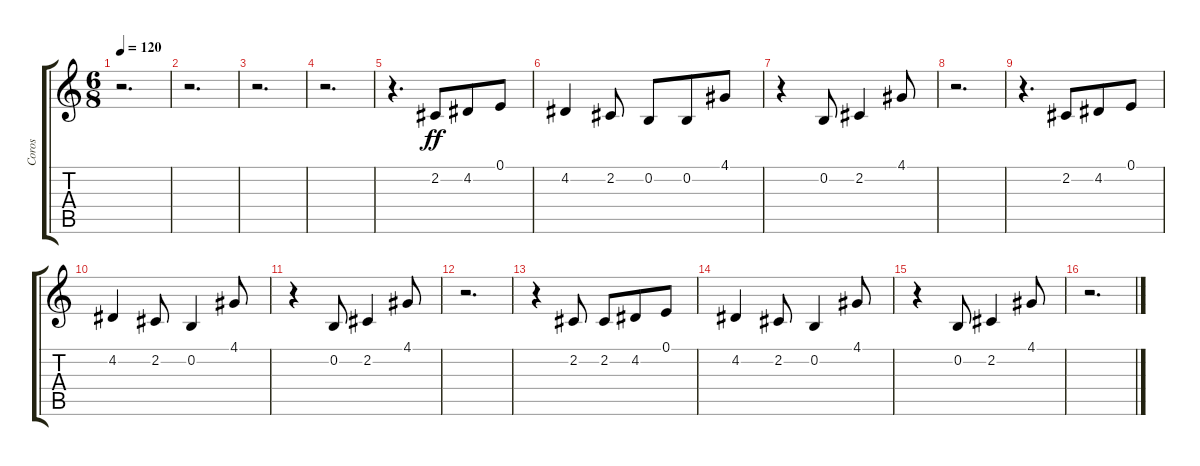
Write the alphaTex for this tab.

\track ("Coros" "Coros") {instrument fx5brightness}
\staff {score tabs}
\tuning (E4 B3 G3 D3 A2 E2) {hide}
\ts (6 8)
\tempo 120
\clef g2
\ks c
r.2{d dy ff} |
r.2{d} |
r.2{d} |
r.2{d} |
r.4{d} 2.2.8 4.2.8 0.1.8 |
4.2.4 2.2.8 0.2.8 0.2.8 4.1.8 |
r.4 0.2.8 2.2.4 4.1.8 |
r.2{d} |
r.4{d} 2.2.8 4.2.8 0.1.8 |
4.2.4 2.2.8 0.2.4 4.1.8 |
r.4 0.2.8 2.2.4 4.1.8 |
r.2{d} |
r.4 2.2.8 2.2.8 4.2.8 0.1.8 |
4.2.4 2.2.8 0.2.4 4.1.8 |
r.4 0.2.8 2.2.4 4.1.8 |
r.2{d}
